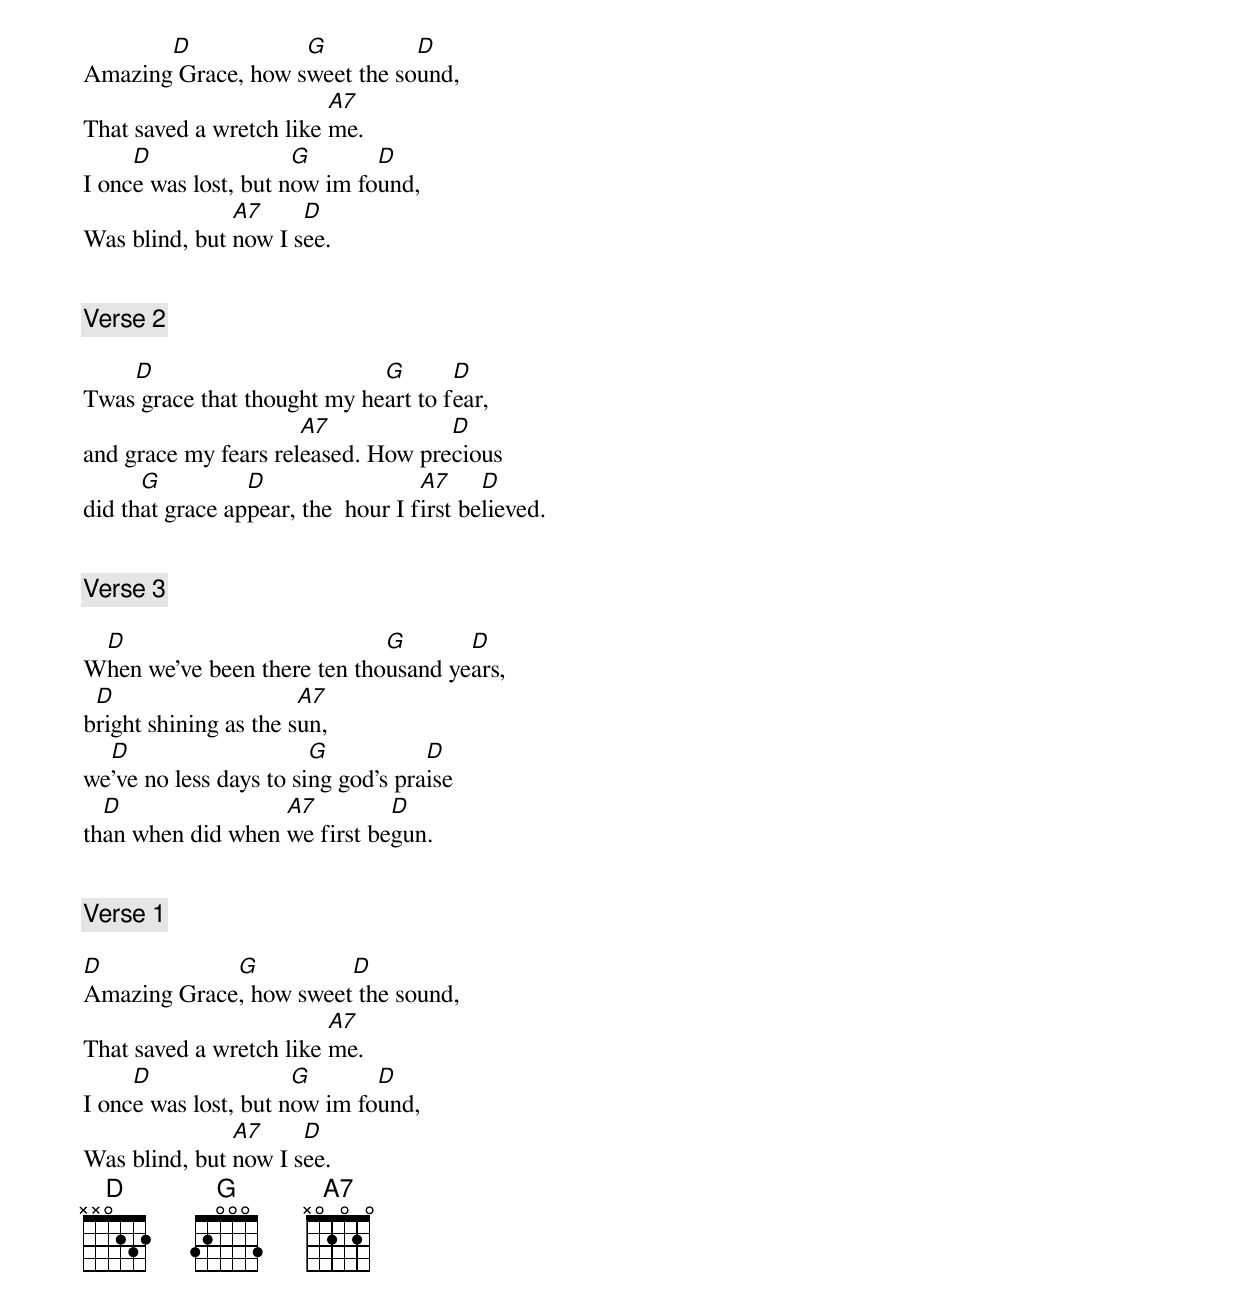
       D            G          D
Amazing Grace, how sweet the sound,
                         A7
That saved a wretch like me.
     D                G       D
I once was lost, but now im found,
               A7     D
Was blind, but now I see.


[Verse 2]

    D                        G       D
Twas grace that thought my heart to fear,
                      A7            D
and grace my fears released. How precious
      G          D                  A7     D
did that grace appear, the  hour I first believed.


[Verse 3]

 D                           G       D
When we've been there ten thousand years,
 D                     A7
bright shining as the sun,
  D                     G           D
we've no less days to sing god's praise
  D                A7         D
than when did when we first begun.


[Verse 1]

D            G          D
Amazing Grace, how sweet the sound,
                         A7
That saved a wretch like me.
     D                G       D
I once was lost, but now im found,
               A7     D
Was blind, but now I see.
